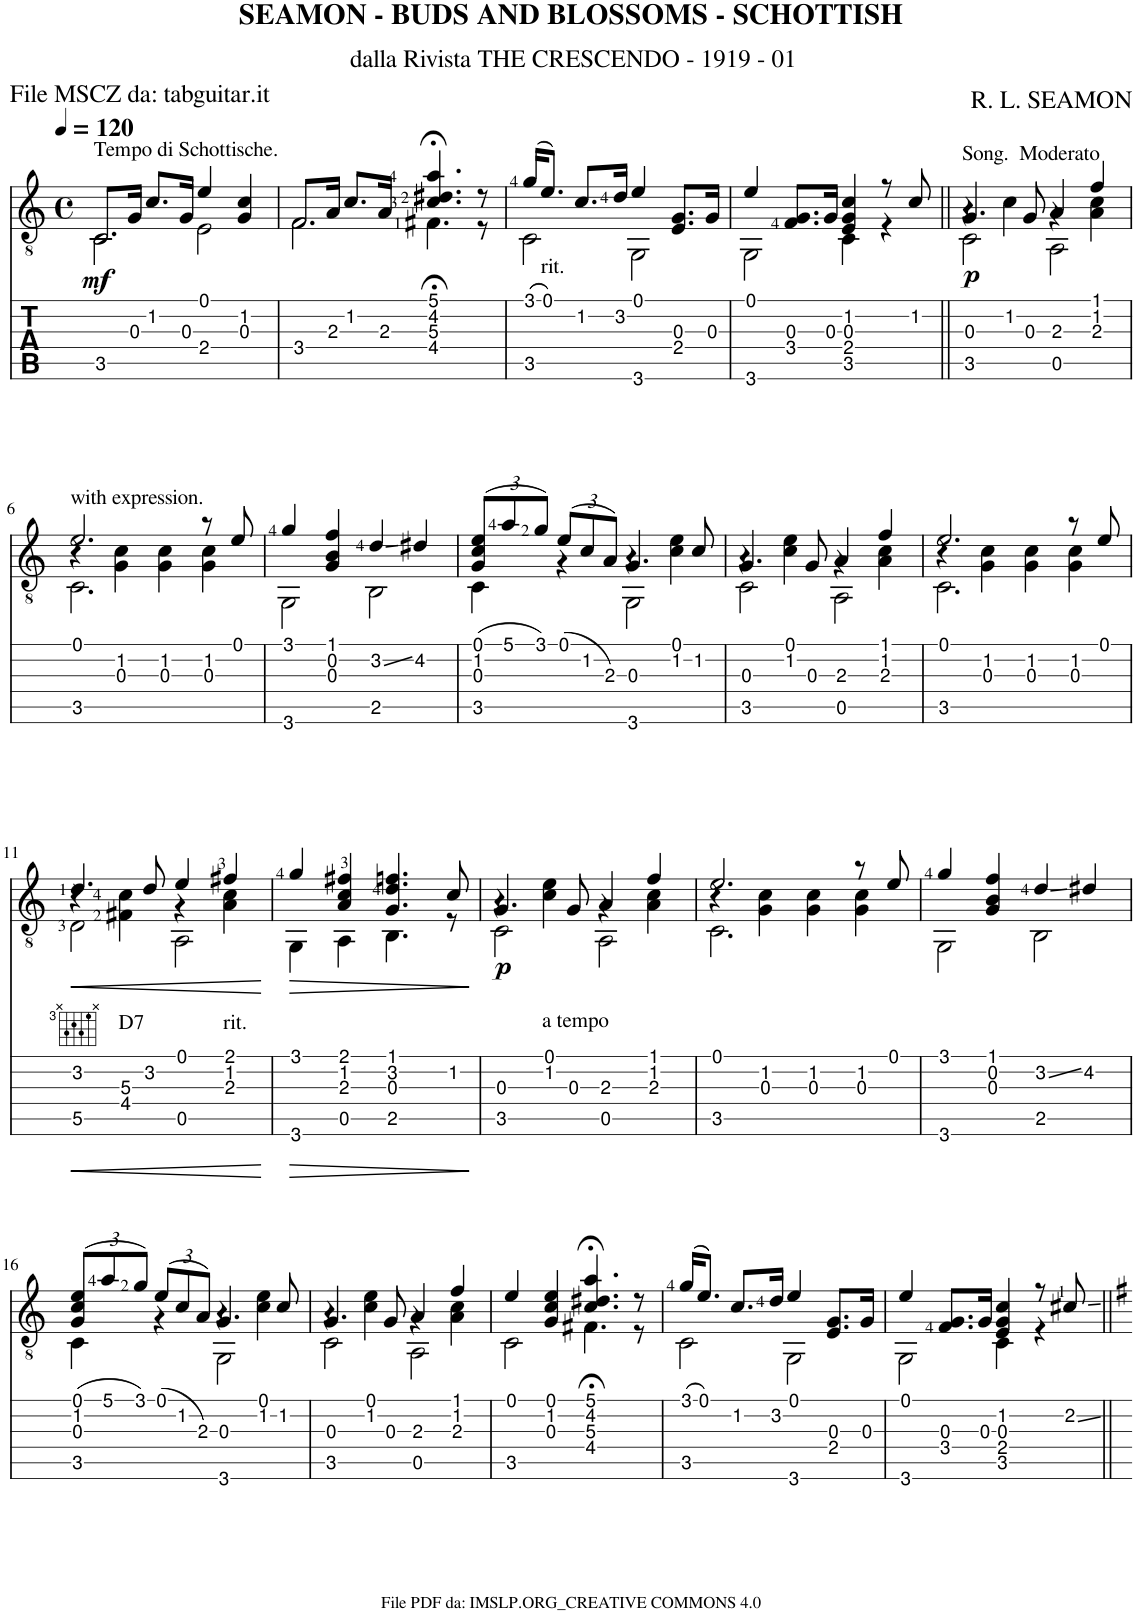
**kern	**kern	**dynam
*part1	*part1	*part1
*staff2	*staff1	*staff1/2
*I"Guitar	*	*
*I'Guit.	*	*
*stria6	*	*
*	*clefGv2	*
*k[]	*k[]	*
*M4/4	*M4/4	*
*met(c)	*met(c)	*
*MM120	*MM120	*
=1	=1	=1
*^	*	*
!	!	!LO:TX:a:t=Tempo di Schottische.	!
!	!	!LO:N:head=open	!LO:DY:b
*	*	*^	*
8.CL	2C	8.C/L	2C\	mf
16GJk	.	16G/Jk	.	.
8.cL	.	8.c/L	.	.
16GJk	.	16G/Jk	.	.
4e	2E	4e/	2E\	.
4G 4c	.	4G/ 4c/	.	.
=2	=2	=2	=2	=2
!	!	!LO:N:head=open	!	!
8.FL	2F	8.F/L	2F\	.
16AJk	.	16A/Jk	.	.
8.cL	.	8.c/L	.	.
16AJk	.	16A/Jk	.	.
4.c;< 4.d#;< 4.a;<	4.F#	4.c/;< 4.d#X/;< 4.a/;<	4.F#X\	.
8r	8r	8r	8r	.
=3	=3	=3	=3	=3
16gKL	2C	(16g/KL	2C\	.
!LO:TX:a:t=rit.	!	!	!	!
8.eJ	.	8.e/J)	.	.
8.cL	.	8.c/L	.	.
16dJk	.	16d/Jk	.	.
4e	2GG	4e/	2GG\	.
8.E\ 8.G\L	.	8.E/ 8.G/L	.	.
16GJk	.	16G/Jk	.	.
=4	=4	=4	=4	=4
4e	2GG	4e/	2GG\	.
8.F\ 8.G\L	.	8.F/ 8.G/L	.	.
16GJk	.	16G/Jk	.	.
4E 4G 4c	4C	4E/ 4G/ 4c/	4C\	.
8r	4r	8r	4r	.
8c	.	8c/	.	.
=5||	=5||	=5||	=5||	=5||
*	*^	*	*^	*
!	!	!	!LO:TX:a:t=Song.  Moderato	!	!	!
!	!	!	!	!	!	!LO:DY:b
4.G	4r	2C	4.G/	4r	2C\	p
.	4c	.	.	4c\	.	.
8G	.	.	8G/	.	.	.
4A	4r	2AA	4A/	4r	2AA\	.
4f	4A 4c	.	4f/	4A\ 4c\	.	.
!!LO:LB:g=z	!!	!!
=6	=6	=6	=6	=6	=6	=6
!	!	!	!LO:TX:a:t=with expression.	!	!	!
2.e	4r	2.C	2.e/	4r	2.C\	.
.	4G 4c	.	.	4G\ 4c\	.	.
.	4G 4c	.	.	4G\ 4c\	.	.
8r	4G 4c	4ryy	8r	4G\ 4c\	4ryy	.
8e	.	.	8e/	.	.	.
*	*v	*v	*	*	*	*
*	*	*	*v	*v	*
=7	=7	=7	=7	=7
4g	2GG	4g/	2GG\	.
4G 4B 4f	.	4G/ 4B/ 4f/	.	.
4d	2BB	4d/	2BB\	.
4d#	.	4d#X/	.	.
*v	*v	*	*	*
*	*v	*v	*
=8	=8	=8
*Xbrackettup	*Xbrackettup	*
*^	*^	*
*	*^	*	*^	*
12G\ 12c\ 12e\L	4C	2ryy	(12G/ 12c/ 12e/L	4C\	2ryy	.
12a	.	.	12a/	.	.	.
12gJ	.	.	12g/J)	.	.	.
12eL	4r	.	(12e/L	4r	.	.
12c	.	.	12c/	.	.	.
12AJ	.	.	12A/J)	.	.	.
4.G	4r	2GG	4.G/	4r	2GG\	.
.	4c 4e	.	.	4c\ 4e\	.	.
8c	.	.	8c/	.	.	.
=9	=9	=9	=9	=9	=9	=9
4.G	4r	2C	4.G/	4r	2C\	.
.	4c 4e	.	.	4c\ 4e\	.	.
8G	.	.	8G/	.	.	.
4A	4r	2AA	4A/	4r	2AA\	.
4f	4A 4c	.	4f/	4A\ 4c\	.	.
=10	=10	=10	=10	=10	=10	=10
2.e	4r	2.C	2.e/	4r	2.C\	.
.	4G 4c	.	.	4G\ 4c\	.	.
.	4G 4c	.	.	4G\ 4c\	.	.
8r	4G 4c	4ryy	8r	4G\ 4c\	4ryy	.
8e	.	.	8e/	.	.	.
!!LO:LB:g=z	!!	!!
=11	=11	=11	=11	=11	=11	=11
!	!	!	!	!	!	!LO:HP:b
4.d	4r	2D	4.d/	4r	2D\	<
!	!LO:TX:a:t=D7	!	!	!	!	!
.	4F# 4c	.	.	4F#X\ 4c\	.	.
8d	.	.	8d/	.	.	.
4e	4r	2AA	4e/	4r	2AA\	.
!LO:TX:a:t=rit.	!	!	!	!	!	!
4f#	4A 4c	.	4f#X/	4A\ 4c\	.	.
*v	*v	*v	*	*	*	*
*	*v	*v	*v	*
.	.	[
=12	=12	=12
*^	*	*
!	!	!	!LO:HP:b
*	*	*^	*
4g	4GG	4g/	4GG\	>
4A 4c 4f#	4AA	4A/ 4c/ 4f#X/	4AA\	.
4.G 4.d 4.f	4.BB	4.G/ 4.d/ 4.fn/	4.BB\	.
8c	8r	8c/	8r	.
*v	*v	*	*	*
*	*v	*v	*
.	.	]
=13	=13	=13
*^	*^	*
*	*^	*	*^	*
!	!	!	!	!	!	!LO:DY:b
4.G	4r	2C	4.G/	4r	2C\	p
!	!LO:TX:a:t=a tempo	!	!	!	!	!
.	4c 4e	.	.	4c\ 4e\	.	.
8G	.	.	8G/	.	.	.
4A	4r	2AA	4A/	4r	2AA\	.
4f	4A 4c	.	4f/	4A\ 4c\	.	.
=14	=14	=14	=14	=14	=14	=14
2.e	4r	2.C	2.e/	4r	2.C\	.
.	4G 4c	.	.	4G\ 4c\	.	.
.	4G 4c	.	.	4G\ 4c\	.	.
8r	4G 4c	4ryy	8r	4G\ 4c\	4ryy	.
8e	.	.	8e/	.	.	.
*	*v	*v	*	*	*	*
*	*	*	*v	*v	*
=15	=15	=15	=15	=15
4g	2GG	4g/	2GG\	.
4G 4B 4f	.	4G/ 4B/ 4f/	.	.
4d	2BB	4d/	2BB\	.
4d#X	.	4d#X/	.	.
!!LO:LB:g=z
=16	=16	=16	=16	=16
*	*^	*	*^	*
12G\ 12c\ 12e\L	4C	2ryy	(12G/ 12c/ 12e/L	4C\	2ryy	.
12a	.	.	12a/	.	.	.
12gJ	.	.	12g/J)	.	.	.
12eL	4r	.	(12e/L	4r	.	.
12c	.	.	12c/	.	.	.
12AJ	.	.	12A/J)	.	.	.
4.G	4r	2GG	4.G/	4r	2GG\	.
.	4c 4e	.	.	4c\ 4e\	.	.
8c	.	.	8c/	.	.	.
=17	=17	=17	=17	=17	=17	=17
4.G	4r	2C	4.G/	4r	2C\	.
.	4c 4e	.	.	4c\ 4e\	.	.
8G	.	.	8G/	.	.	.
4A	4r	2AA	4A/	4r	2AA\	.
4f	4A 4c	.	4f/	4A\ 4c\	.	.
*	*v	*v	*	*	*	*
*	*	*	*v	*v	*
=18	=18	=18	=18	=18
4e	2C	4e/	2C\	.
4G 4c 4e	.	4G/ 4c/ 4e/	.	.
4.c;< 4.d#;< 4.a;<	4.F#	4.c/;< 4.d#X/;< 4.a/;<	4.F#X\	.
8r	8r	8r	8r	.
=19	=19	=19	=19	=19
16gKL	2C	(16g/KL	2C\	.
8.eJ	.	8.e/J)	.	.
8.cL	.	8.c/L	.	.
16dJk	.	16d/Jk	.	.
4e	2GG	4e/	2GG\	.
8.E\ 8.G\L	.	8.E/ 8.G/L	.	.
16GJk	.	16G/Jk	.	.
=20	=20	=20	=20	=20
4e	2GG	4e/	2GG\	.
8.F\ 8.G\L	.	8.F/ 8.G/L	.	.
16GJk	.	16G/Jk	.	.
4E 4G 4c	4C	4E/ 4G/ 4c/	4C\	.
8r	4r	8r	4r	.
8c#	.	8c#X/	.	.
*v	*v	*	*	*
*	*v	*v	*
=||	=||	=||
*-	*-	*-
